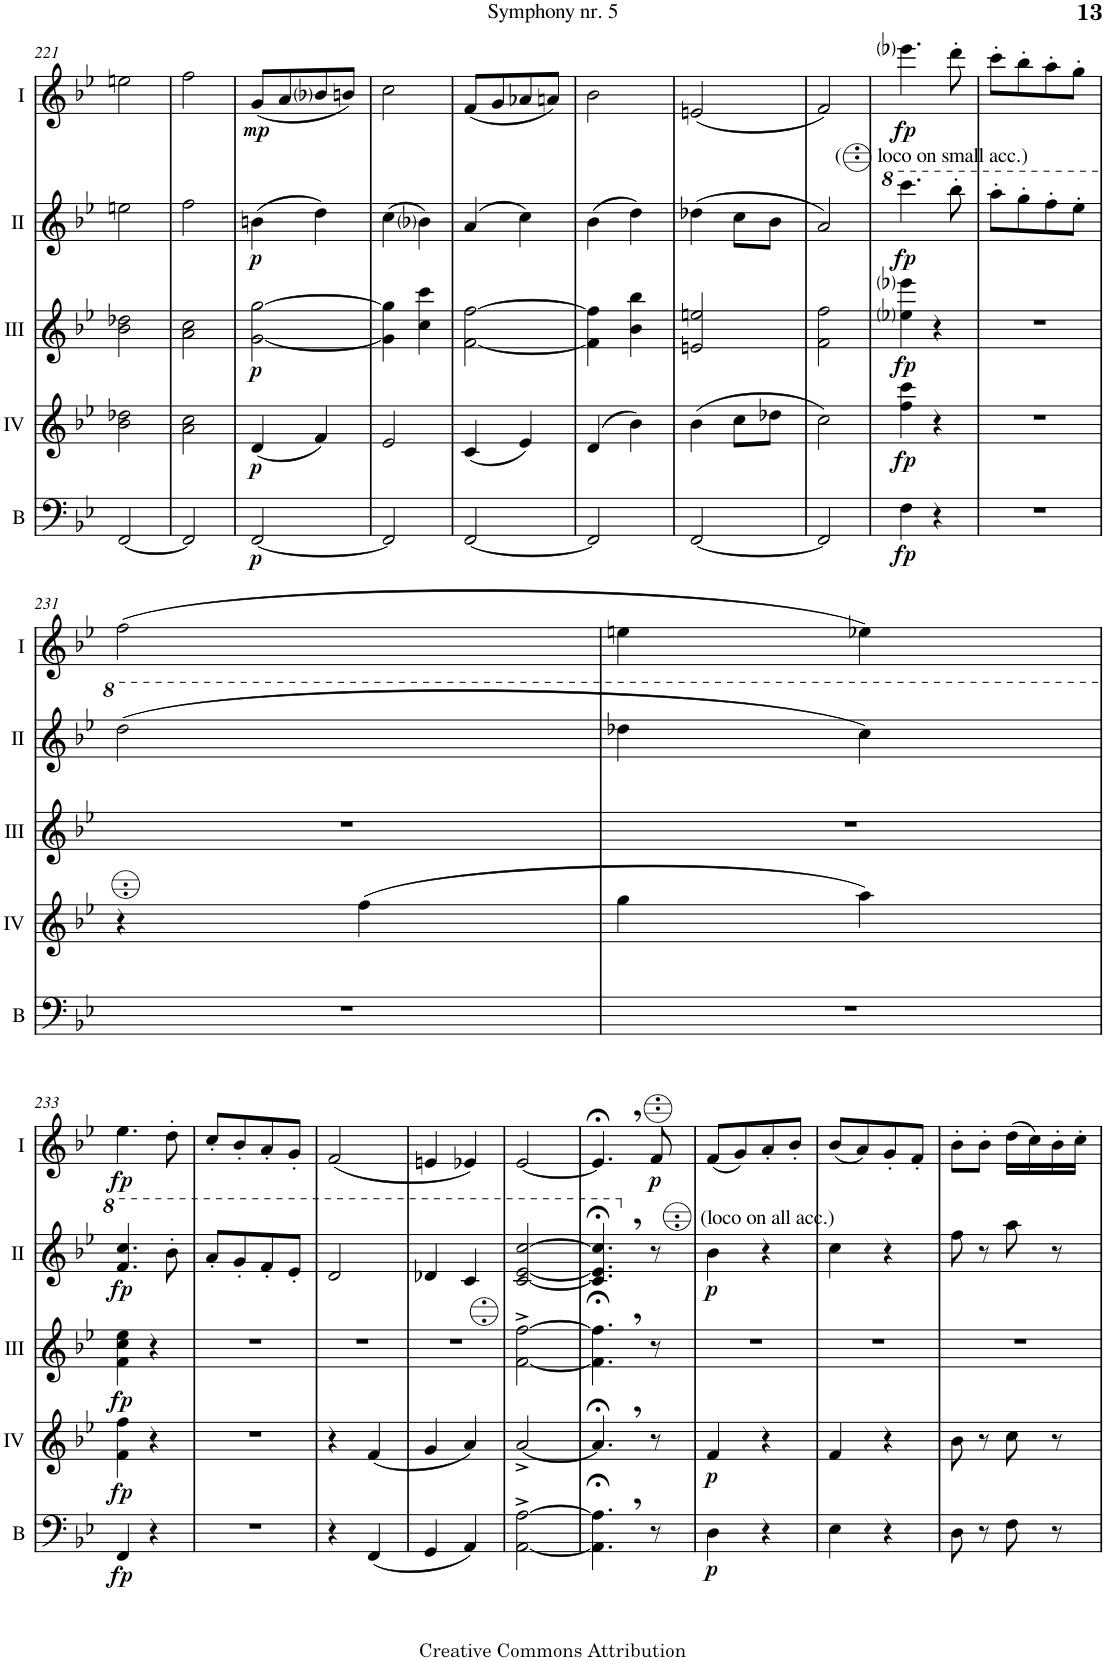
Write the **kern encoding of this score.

**kern	**dynam	**kern	**dynam	**kern	**dynam	**kern	**dynam	**kern	**dynam
*part5	*part5	*part4	*part4	*part3	*part3	*part2	*part2	*part1	*part1
*staff5	*staff5	*staff4	*staff4	*staff3	*staff3	*staff2	*staff2	*staff1	*staff1
*I"Bass	*	*I"Acc. 4	*	*I"Acc. 3	*	*I"Acc. 2	*	*I"Acc. 1	*
*I'B	*	*	*	*	*	*	*	*	*
!!LO:PB:g=z
*clefF4	*	*clefG2	*	*clefG2	*	*clefG2	*	*clefG2	*
*Trd7c12	*	*Trd7c12	*	*	*	*Trd7c12	*	*	*
*k[b-e-]	*	*k[b-e-]	*	*k[b-e-]	*	*k[b-e-]	*	*k[b-e-]	*
*M2/4	*	*M2/4	*	*M2/4	*	*M2/4	*	*M2/4	*
=221	=221	=221	=221	=221	=221	=221	=221	=221	=221
[2FF/	.	2b-\ 2dd-X\	.	2b-\ 2dd-X\	.	2een\	.	2een\	.
=222	=222	=222	=222	=222	=222	=222	=222	=222	=222
2FF/]	.	2a\ 2cc\	.	2a\ 2cc\	.	2ff\	.	2ff\	.
=223	=223	=223	=223	=223	=223	=223	=223	=223	=223
!	!LO:DY:b	!	!LO:DY:b	!	!LO:DY:b	!	!LO:DY:b	!	!LO:DY:b
[2FF/	p	(4d/	p	[2g\ [2gg\	p	(4bn\	p	(8g/L	mp
.	.	.	.	.	.	.	.	8a/	.
.	.	4f/)	.	.	.	4dd\)	.	8b-i/	.
.	.	.	.	.	.	.	.	8bn/J)	.
=224	=224	=224	=224	=224	=224	=224	=224	=224	=224
2FF/]	.	2e-/	.	4g\] 4gg\]	.	(4cc\	.	2cc\	.
.	.	.	.	4cc\ 4ccc\	.	4b-i\)	.	.	.
=225	=225	=225	=225	=225	=225	=225	=225	=225	=225
[2FF/	.	(4c/	.	[2f\ [2ff\	.	(4a/	.	(8f/L	.
.	.	.	.	.	.	.	.	8g/	.
.	.	4e-/)	.	.	.	4cc\)	.	8a-X/	.
.	.	.	.	.	.	.	.	8an/J)	.
=226	=226	=226	=226	=226	=226	=226	=226	=226	=226
2FF/]	.	(4d/	.	4f\] 4ff\]	.	(4b-\	.	2b-\	.
.	.	4b-\)	.	4b-\ 4bb-\	.	4dd\)	.	.	.
=227	=227	=227	=227	=227	=227	=227	=227	=227	=227
[2FF/	.	(4b-\	.	2en/ 2een/	.	(4dd-X\	.	(2en/	.
.	.	8cc\L	.	.	.	8cc\L	.	.	.
.	.	8dd-X\J	.	.	.	8b-\J	.	.	.
=228	=228	=228	=228	=228	=228	=228	=228	=228	=228
2FF/]	.	2cc\)	.	2f\ 2ff\	.	2a/)	.	2f/)	.
=229	=229	=229	=229	=229	=229	=229	=229	=229	=229
*	*	*	*	*	*	*8va	*	*	*
!	!	!	!	!	!	!LO:TX:a:t=(       loco on small acc.)	!	!	!
!	!LO:DY:b	!	!LO:DY:b	!	!LO:DY:b	!	!LO:DY:b	!	!LO:DY:b
4F\	fp	4ff\ 4ccc\	fp	4ee-i\ 4eee-i\	fp	4.cccc\	fp	4.eee-i\	fp
4r	.	4r	.	4r	.	.	.	.	.
.	.	.	.	.	.	8bbb-'\	.	8ddd'\	.
=230	=230	=230	=230	=230	=230	=230	=230	=230	=230
2r	.	2r	.	2r	.	8aaa'\L	.	8ccc'\L	.
.	.	.	.	.	.	8ggg'\	.	8bb-'\	.
.	.	.	.	.	.	8fff'\	.	8aa'\	.
.	.	.	.	.	.	8eee-'\J	.	8gg'\J	.
!!LO:LB:g=z
=231	=231	=231	=231	=231	=231	=231	=231	=231	=231
2r	.	4r	.	2r	.	(2ddd\	.	(2ff\	.
.	.	(4ff\	.	.	.	.	.	.	.
=232	=232	=232	=232	=232	=232	=232	=232	=232	=232
2r	.	4gg\	.	2r	.	4ddd-X\	.	4een\	.
.	.	4aa\)	.	.	.	4ccc\)	.	4ee-X\)	.
!!LO:LB:g=z
=233	=233	=233	=233	=233	=233	=233	=233	=233	=233
!	!LO:DY:b	!	!LO:DY:b	!	!LO:DY:b	!	!LO:DY:b	!	!LO:DY:b
4FF/	fp	4f\ 4ff\	fp	4f\ 4cc\ 4ee-\	fp	4.ff/ 4.ccc/	fp	4.ee-\	fp
4r	.	4r	.	4r	.	.	.	.	.
.	.	.	.	.	.	8bb-'\	.	8dd'\	.
=234	=234	=234	=234	=234	=234	=234	=234	=234	=234
2r	.	2r	.	2r	.	8aa'/L	.	8cc'/L	.
.	.	.	.	.	.	8gg'/	.	8b-'/	.
.	.	.	.	.	.	8ff'/	.	8a'/	.
.	.	.	.	.	.	8ee-'/J	.	8g'/J	.
=235	=235	=235	=235	=235	=235	=235	=235	=235	=235
4r	.	4r	.	2r	.	2dd/	.	(2f/	.
(4FF/	.	(4f/	.	.	.	.	.	.	.
=236	=236	=236	=236	=236	=236	=236	=236	=236	=236
4GG/	.	4g/	.	2r	.	4dd-X/	.	4en/	.
4AA/)	.	4a/)	.	.	.	4cc/	.	4e-X/)	.
=237	=237	=237	=237	=237	=237	=237	=237	=237	=237
[2AA\^ [2A\^	.	[2a^/	.	[2F\^ [2f\^	.	[2cc/ [2ee-/ [2ccc/	.	[2e-/	.
=238	=238	=238	=238	=238	=238	=238	=238	=238	=238
4.AA\];<, 4.A\];<,	.	4.a;<,/]	.	4.F\];<, 4.f\];<,	.	4.cc/];<, 4.ee-/];<, 4.ccc/];<,	.	4.e-;<,/]	.
*	*	*	*	*	*	*X8va	*	*	*
!	!	!	!	!	!	!	!	!	!LO:DY:b
8r	.	8r	.	8r	.	8r	.	8f/	p
=239	=239	=239	=239	=239	=239	=239	=239	=239	=239
!	!	!	!	!	!	!LO:TX:a:t=(loco on all acc.)	!	!	!
!	!LO:DY:b	!	!LO:DY:b	!	!	!	!LO:DY:b	!	!
4D\	p	4f/	p	2r	.	4b-\	p	(8f/L	.
.	.	.	.	.	.	.	.	8g/)	.
4r	.	4r	.	.	.	4r	.	8a'/	.
.	.	.	.	.	.	.	.	8b-'/J	.
=240	=240	=240	=240	=240	=240	=240	=240	=240	=240
4E-\	.	4f/	.	2r	.	4cc\	.	(8b-/L	.
.	.	.	.	.	.	.	.	8a/)	.
4r	.	4r	.	.	.	4r	.	8g'/	.
.	.	.	.	.	.	.	.	8f'/J	.
=241	=241	=241	=241	=241	=241	=241	=241	=241	=241
8D\	.	8b-\	.	2r	.	8ff\	.	8b-'\L	.
8r	.	8r	.	.	.	8r	.	8b-'\J	.
8F\	.	8cc\	.	.	.	8aa\	.	(16dd\LL	.
.	.	.	.	.	.	.	.	16cc\)	.
8r	.	8r	.	.	.	8r	.	16b-'\	.
.	.	.	.	.	.	.	.	16cc'\JJ	.
=	=	=	=	=	=	=	=	=	=
*-	*-	*-	*-	*-	*-	*-	*-	*-	*-
